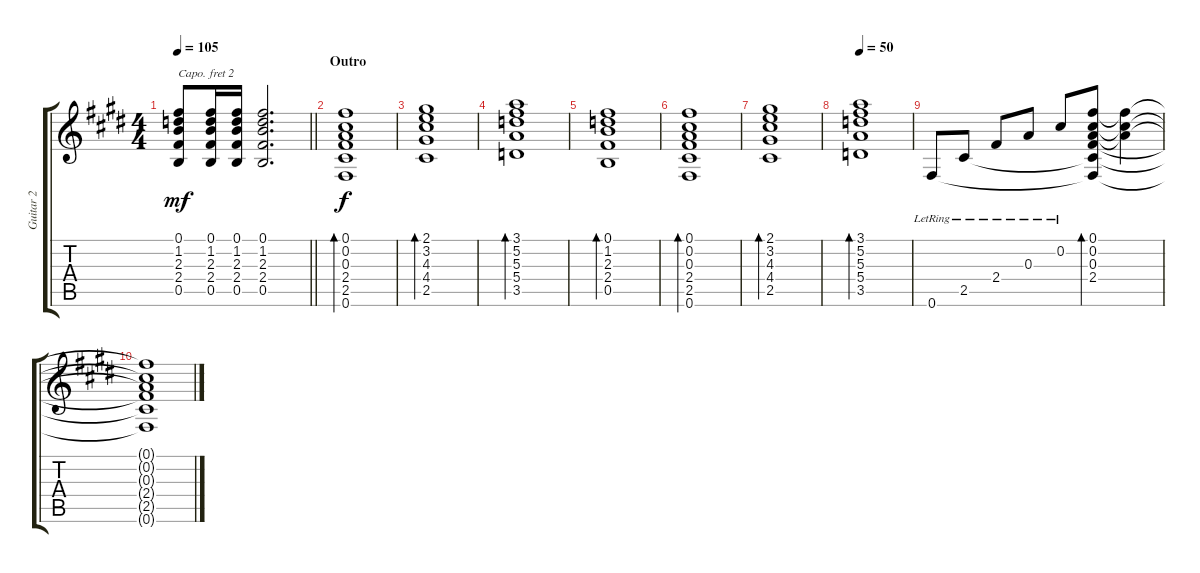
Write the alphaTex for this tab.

\track ("Guitar 2" "Guitar 2") {instrument acousticguitarsteel}
\staff {score tabs}
\capo 2
\tuning (E4 B3 G3 D3 A2 E2) {hide}
\ts (4 4)
\tempo 105
\clef g2
\barLineRight lightlight
\ks e
(0.1 1.2 2.3 2.4 0.5).8{dy mf} (0.1 1.2 2.3 2.4 0.5).16 (0.1 1.2 2.3 2.4 0.5).16 (0.1 1.2 2.3 2.4 0.5).2{d} |
\section ("" "Outro")
(0.1 0.2 0.3 2.4 2.5 0.6).1{bd 240 dy f} |
(2.1 3.2 4.3 4.4 2.5).1{bd 240} |
(3.1 5.2 5.3 5.4 3.5).1{bd 240} |
(0.1 1.2 2.3 2.4 0.5).1{bd 240} |
(0.1 0.2 0.3 2.4 2.5 0.6).1{bd 240} |
(2.1 3.2 4.3 4.4 2.5).1{bd 240} |
\tempo 50
(3.1 5.2 5.3 5.4 3.5).1{bd 240} |
0.6{lr}.8 2.5{lr}.8 2.4{lr}.8 0.3{lr}.8 0.2{lr}.8 (0.1 0.2 0.3 2.4 2.5{t} 0.6{t}).8{bd 480} (0.1{t} 0.2{t} 0.3{t}).4 |
(0.1{t} 0.2{t} 0.3{t} 2.4{t} 2.5{t} 0.6{t}).1
